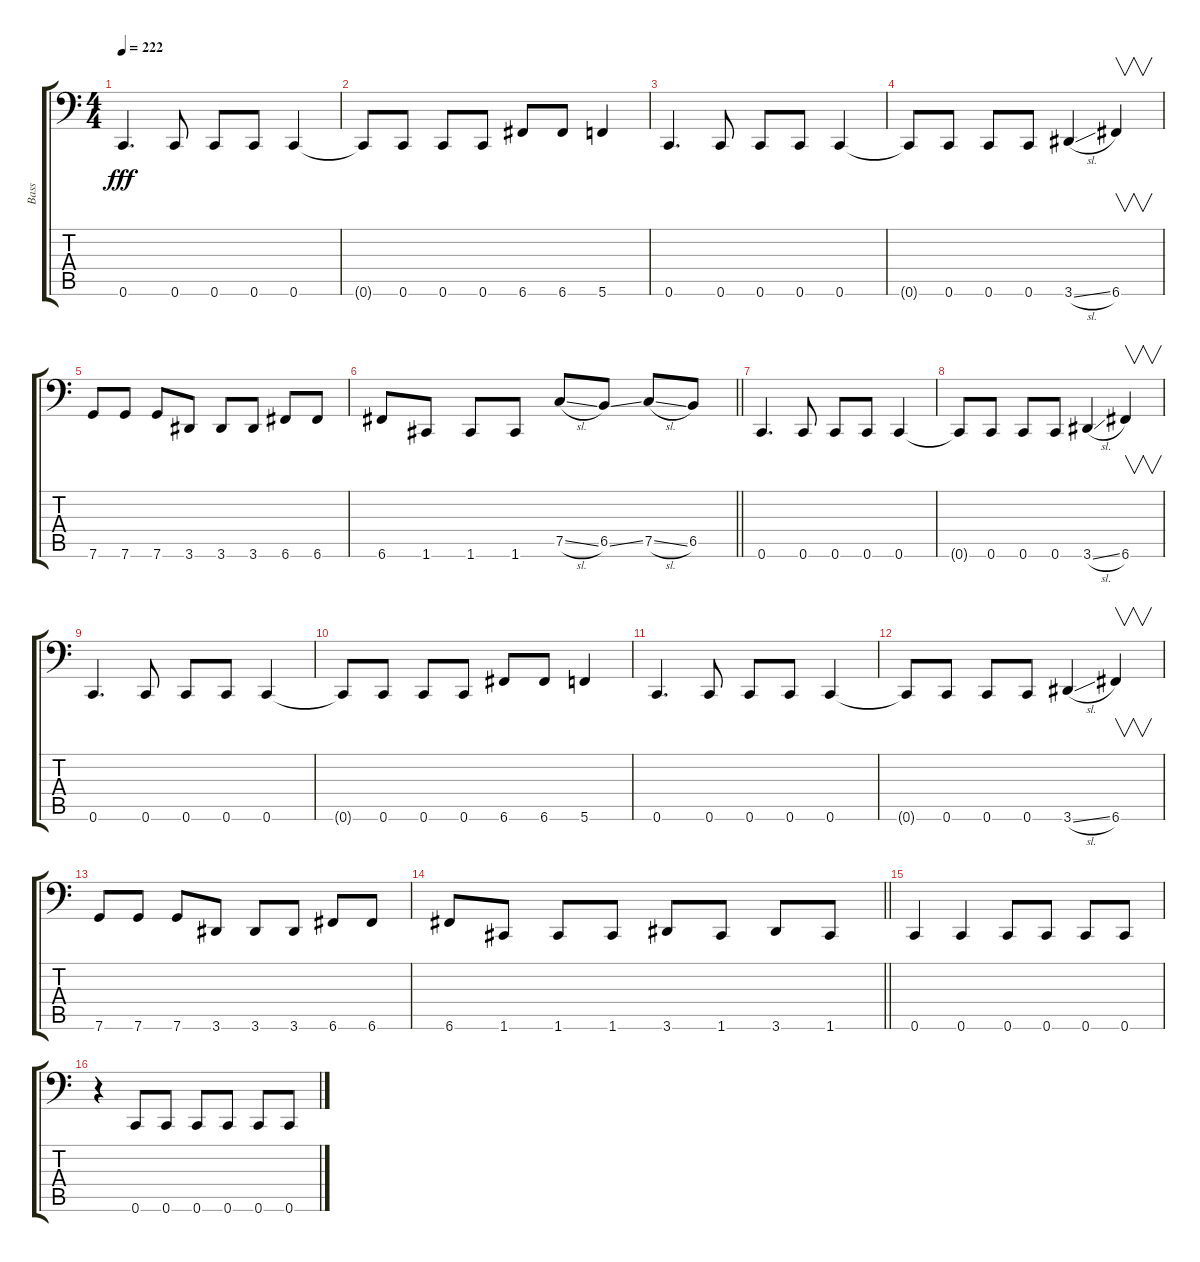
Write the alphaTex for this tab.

\track ("Bass" "Bass") {instrument electricbasspick}
\staff {score tabs}
\tuning (C3 G2 Eb2 Bb1 F1 C1) {hide}
\ts (4 4)
\tempo 222
\clef f4
\ks c
0.6.4{d dy fff} 0.6.8 0.6.8 0.6.8 0.6.4 |
0.6{t}.8 0.6.8 0.6.8 0.6.8 6.6.8 6.6.8 5.6.4 |
0.6.4{d} 0.6.8 0.6.8 0.6.8 0.6.4 |
0.6{t}.8 0.6.8 0.6.8 0.6.8 3.6{sl}.4 6.6.4{v} |
7.6.8 7.6.8 7.6.8 3.6.8 3.6.8 3.6.8 6.6.8 6.6.8 |
\barLineRight lightlight
6.6.8 1.6.8 1.6.8 1.6.8 7.5{sl}.8 6.5{ss}.8 7.5{sl}.8 6.5.8 |
0.6.4{d} 0.6.8 0.6.8 0.6.8 0.6.4 |
0.6{t}.8 0.6.8 0.6.8 0.6.8 3.6{sl}.4 6.6.4{v} |
0.6.4{d} 0.6.8 0.6.8 0.6.8 0.6.4 |
0.6{t}.8 0.6.8 0.6.8 0.6.8 6.6.8 6.6.8 5.6.4 |
0.6.4{d} 0.6.8 0.6.8 0.6.8 0.6.4 |
0.6{t}.8 0.6.8 0.6.8 0.6.8 3.6{sl}.4 6.6.4{v} |
7.6.8 7.6.8 7.6.8 3.6.8 3.6.8 3.6.8 6.6.8 6.6.8 |
\barLineRight lightlight
6.6.8 1.6.8 1.6.8 1.6.8 3.6.8 1.6.8 3.6.8 1.6.8 |
0.6.4 0.6.4 0.6.8 0.6.8 0.6.8 0.6.8 |
r.4 0.6.8 0.6.8 0.6.8 0.6.8 0.6.8 0.6.8
